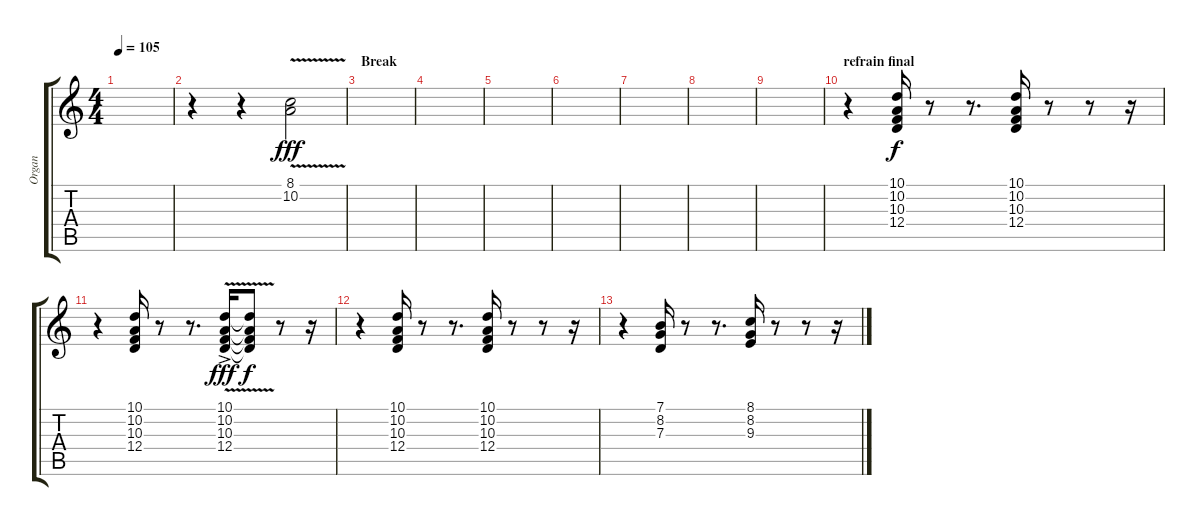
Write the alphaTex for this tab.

\track ("Organ" "Organ") {instrument drawbarorgan}
\staff {score tabs}
\tuning (E4 B3 G3 D3 A2 E2) {hide}
\ts (4 4)
\tempo 105
\clef g2
\ks c
|
r.4 r.4 (8.1 10.2{v}).2{dy fff} |
\section ("" "Break")
|
|
|
|
|
|
|
\section ("" "refrain final")
r.4 (10.1 10.2 10.3 12.4).16{dy f} r.8 r.8{d} (10.1 10.2 10.3 12.4).16 r.8 r.8 r.16 |
r.4 (10.1 10.2 10.3 12.4).16 r.8 r.8{d} (10.1{v} 10.2 10.3 12.4{ac}).16{dy fff} (10.1{t} 10.2{t} 10.3{t} 12.4{t}).8{dy f} r.8 r.16 |
r.4 (10.1 10.2 10.3 12.4).16 r.8 r.8{d} (10.1 10.2 10.3 12.4).16 r.8 r.8 r.16 |
r.4 (7.1 8.2 7.3).16 r.8 r.8{d} (8.1 8.2 9.3).16 r.8 r.8 r.16
